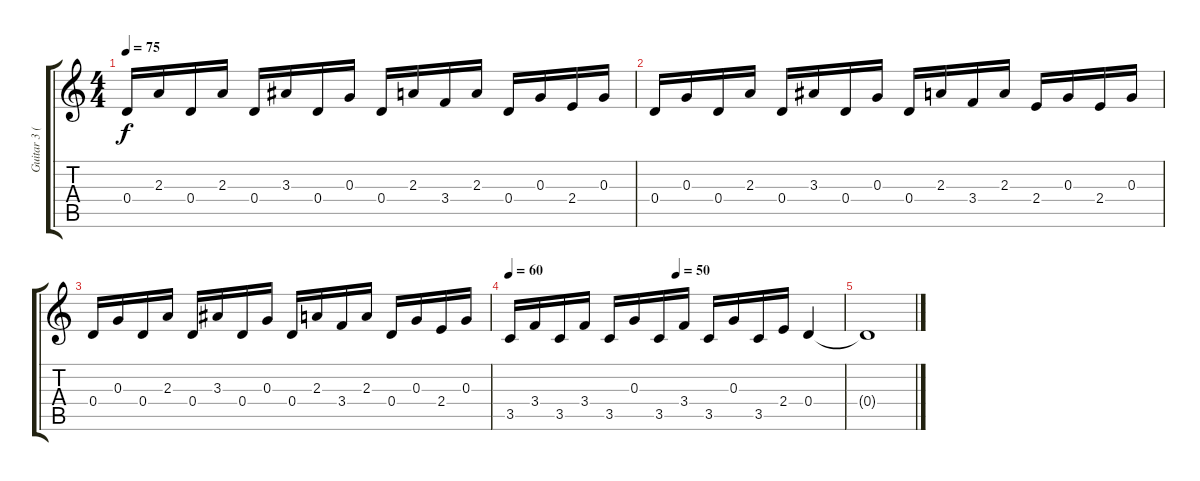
\track ("Guitar 3 (Acoustic)" "Guitar 3 (") {instrument acousticguitarnylon}
\staff {score tabs}
\tuning (E4 B3 G3 D3 A2 E2) {hide}
\ts (4 4)
\tempo 75
\clef g2
\ks c
0.4.16{dy f} 2.3.16 0.4.16 2.3.16 0.4.16 3.3.16 0.4.16 0.3.16 0.4.16 2.3.16 3.4.16 2.3.16 0.4.16 0.3.16 2.4.16 0.3.16 |
0.4.16 0.3.16 0.4.16 2.3.16 0.4.16 3.3.16 0.4.16 0.3.16 0.4.16 2.3.16 3.4.16 2.3.16 2.4.16 0.3.16 2.4.16 0.3.16 |
0.4.16 0.3.16 0.4.16 2.3.16 0.4.16 3.3.16 0.4.16 0.3.16 0.4.16 2.3.16 3.4.16 2.3.16 0.4.16 0.3.16 2.4.16 0.3.16 |
\tempo 60
\tempo (50 0.5)
3.5.16 3.4.16 3.5.16 3.4.16 3.5.16 0.3.16 3.5.16 3.4.16 3.5.16 0.3.16 3.5.16 2.4.16 0.4.4{volume 0} |
0.4{t}.1
